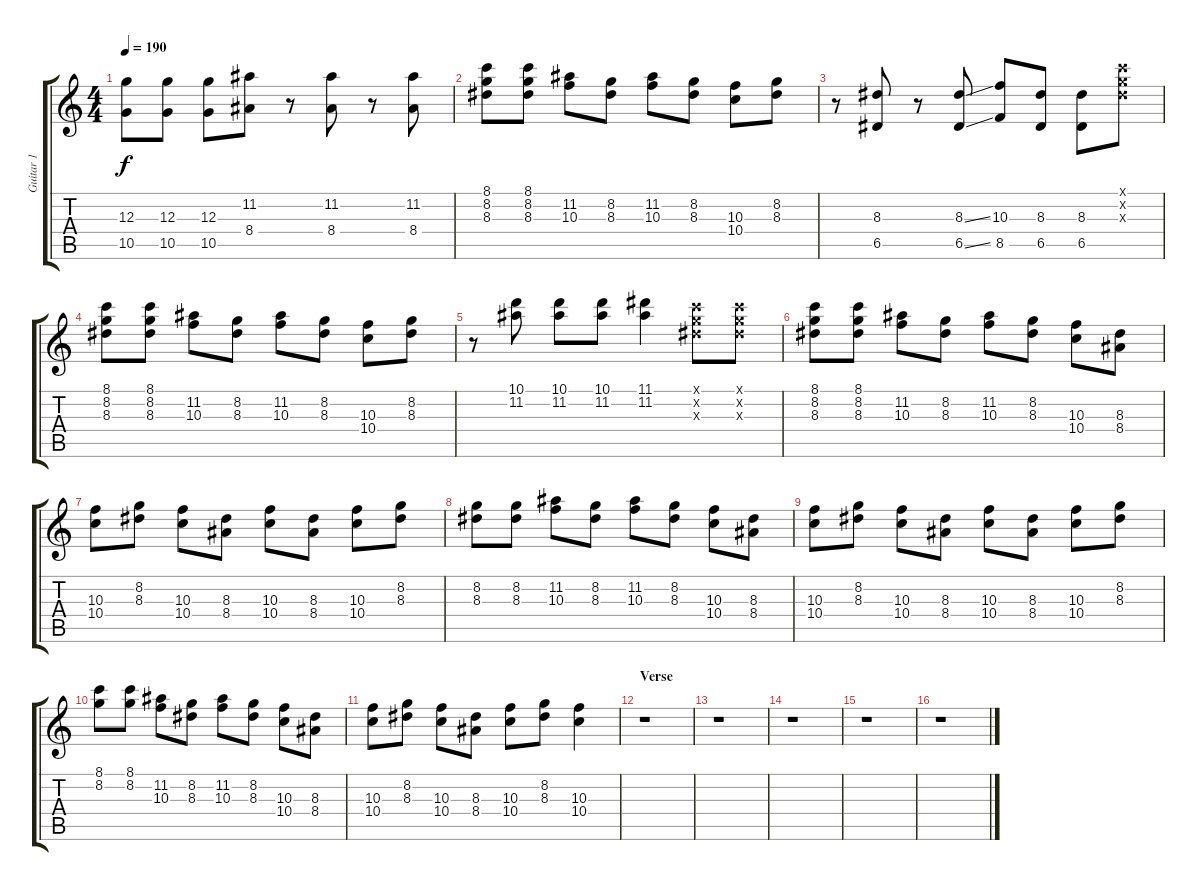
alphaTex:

\track ("Guitar 1" "Guitar 1") {instrument overdrivenguitar}
\staff {score tabs}
\tuning (E4 B3 G3 D3 A2 E2) {hide}
\ts (4 4)
\tempo 190
\clef g2
\ks c
(12.3 10.5).8{dy f} (12.3 10.5).8 (12.3 10.5).8 (11.2 8.4).8 r.8 (11.2 8.4).8 r.8 (11.2 8.4).8 |
(8.1 8.2 8.3).8 (8.1 8.2 8.3).8 (11.2 10.3).8 (8.2 8.3).8 (11.2 10.3).8 (8.2 8.3).8 (10.3 10.4).8 (8.2 8.3).8 |
r.8 (8.3 6.5).8 r.8 (8.3{ss} 6.5{ss}).8 (10.3 8.5).8 (8.3 6.5).8 (8.3 6.5).8 (8.1{x} 8.2{x} 8.3{x}).8 |
(8.1 8.2 8.3).8 (8.1 8.2 8.3).8 (11.2 10.3).8 (8.2 8.3).8 (11.2 10.3).8 (8.2 8.3).8 (10.3 10.4).8 (8.2 8.3).8 |
r.8 (10.1 11.2).8 (10.1 11.2).8 (10.1 11.2).8 (11.1 11.2).4 (8.1{x} 8.2{x} 8.3{x}).8 (8.1{x} 8.2{x} 8.3{x}).8 |
(8.1 8.2 8.3).8 (8.1 8.2 8.3).8 (11.2 10.3).8 (8.2 8.3).8 (11.2 10.3).8 (8.2 8.3).8 (10.3 10.4).8 (8.3 8.4).8 |
(10.3 10.4).8 (8.2 8.3).8 (10.3 10.4).8 (8.3 8.4).8 (10.3 10.4).8 (8.3 8.4).8 (10.3 10.4).8 (8.2 8.3).8 |
(8.2 8.3).8 (8.2 8.3).8 (11.2 10.3).8 (8.2 8.3).8 (11.2 10.3).8 (8.2 8.3).8 (10.3 10.4).8 (8.3 8.4).8 |
(10.3 10.4).8 (8.2 8.3).8 (10.3 10.4).8 (8.3 8.4).8 (10.3 10.4).8 (8.3 8.4).8 (10.3 10.4).8 (8.2 8.3).8 |
(8.1 8.2).8 (8.1 8.2).8 (11.2 10.3).8 (8.2 8.3).8 (11.2 10.3).8 (8.2 8.3).8 (10.3 10.4).8 (8.3 8.4).8 |
(10.3 10.4).8 (8.2 8.3).8 (10.3 10.4).8 (8.3 8.4).8 (10.3 10.4).8 (8.2 8.3).8 (10.3 10.4).4 |
\section ("" "Verse")
r.1 |
r.1 |
r.1 |
r.1 |
r.1
